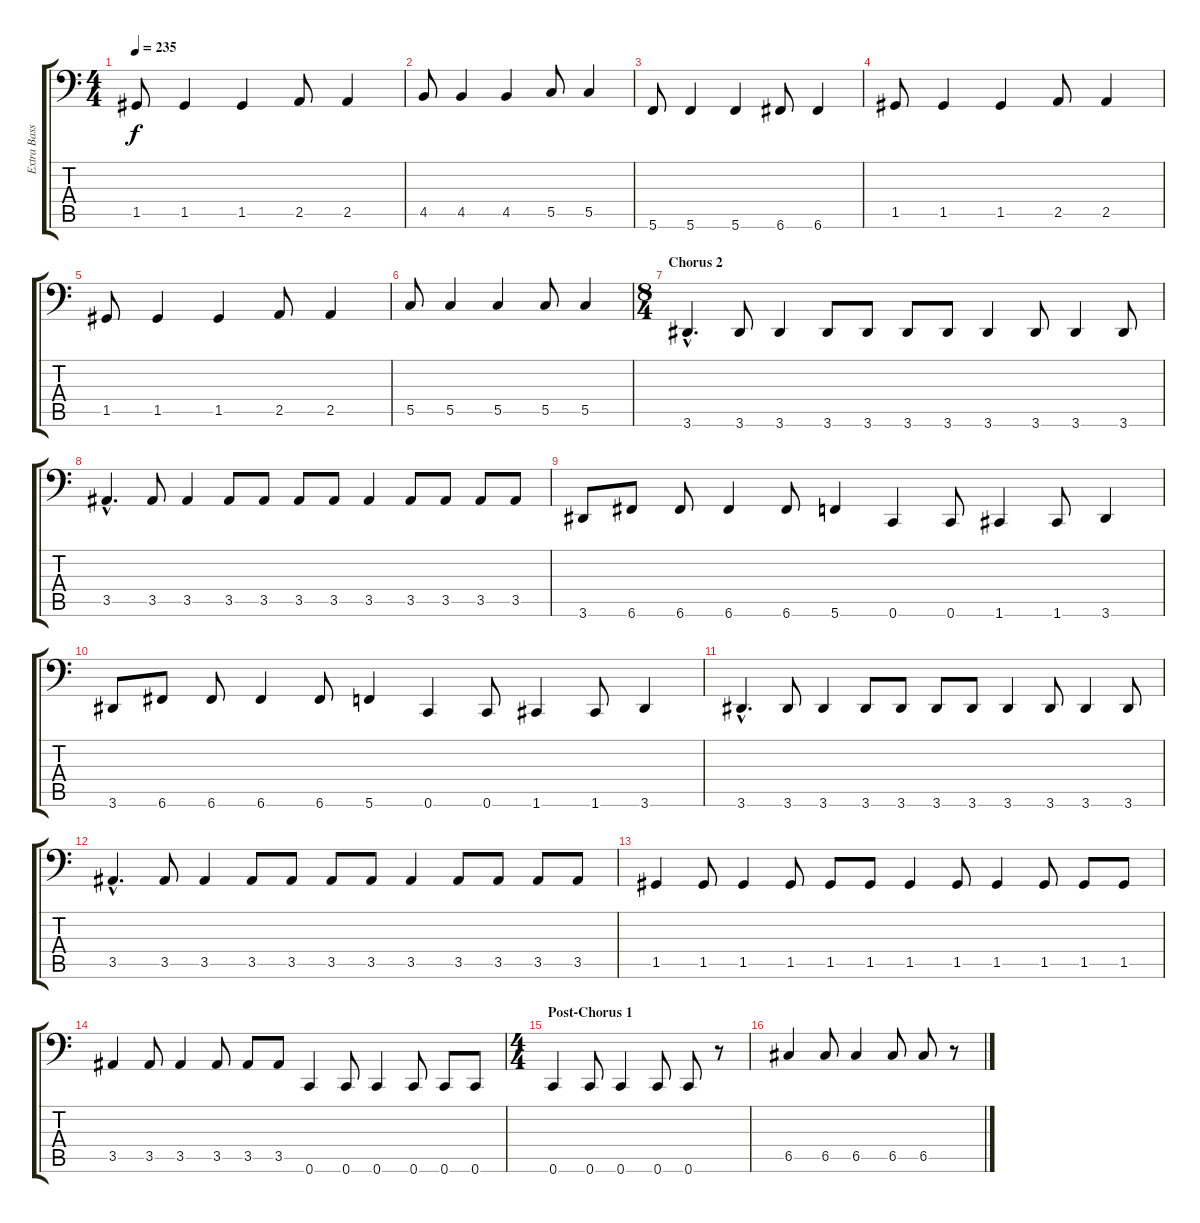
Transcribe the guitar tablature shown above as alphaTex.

\track ("Extra Bass (Joe P.)" "Extra Bass") {instrument fretlessbass}
\staff {score tabs}
\tuning (D3 A2 F2 C2 G1 C1) {hide}
\ts (4 4)
\tempo 235
\clef f4
\ks c
1.5.8{dy f} 1.5.4 1.5.4 2.5.8 2.5.4 |
4.5.8 4.5.4 4.5.4 5.5.8 5.5.4 |
5.6.8 5.6.4 5.6.4 6.6.8 6.6.4 |
1.5.8 1.5.4 1.5.4 2.5.8 2.5.4 |
1.5.8 1.5.4 1.5.4 2.5.8 2.5.4 |
5.5.8 5.5.4 5.5.4 5.5.8 5.5.4 |
\ts (8 4)
\section ("" "Chorus 2")
3.6{hac}.4{d} 3.6.8 3.6.4 3.6.8 3.6.8 3.6.8 3.6.8 3.6.4 3.6.8 3.6.4 3.6.8 |
3.5{hac}.4{d} 3.5.8 3.5.4 3.5.8 3.5.8 3.5.8 3.5.8 3.5.4 3.5.8 3.5.8 3.5.8 3.5.8 |
3.6.8 6.6.8 6.6.8 6.6.4 6.6.8 5.6.4 0.6.4 0.6.8 1.6.4 1.6.8 3.6.4 |
3.6.8 6.6.8 6.6.8 6.6.4 6.6.8 5.6.4 0.6.4 0.6.8 1.6.4 1.6.8 3.6.4 |
3.6{hac}.4{d} 3.6.8 3.6.4 3.6.8 3.6.8 3.6.8 3.6.8 3.6.4 3.6.8 3.6.4 3.6.8 |
3.5{hac}.4{d} 3.5.8 3.5.4 3.5.8 3.5.8 3.5.8 3.5.8 3.5.4 3.5.8 3.5.8 3.5.8 3.5.8 |
1.5.4 1.5.8 1.5.4 1.5.8 1.5.8 1.5.8 1.5.4 1.5.8 1.5.4 1.5.8 1.5.8 1.5.8 |
3.5.4 3.5.8 3.5.4 3.5.8 3.5.8 3.5.8 0.6.4 0.6.8 0.6.4 0.6.8 0.6.8 0.6.8 |
\ts (4 4)
\section ("" "Post-Chorus 1")
0.6.4 0.6.8 0.6.4 0.6.8 0.6.8 r.8 |
6.5.4 6.5.8 6.5.4 6.5.8 6.5.8 r.8
